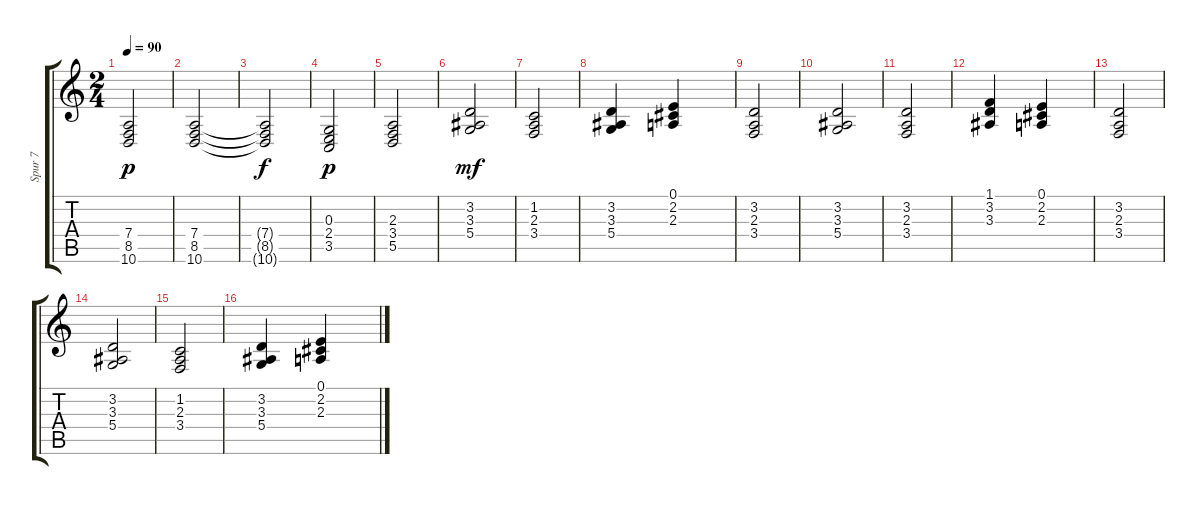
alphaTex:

\track ("Spur 7" "Spur 7") {instrument pad2warm}
\staff {score tabs}
\tuning (E4 B3 G3 D3 A2 E2) {hide}
\ts (2 4)
\tempo 90
\clef g2
\ks c
(7.4 8.5 10.6).2{dy p} |
(7.4 8.5 10.6).2 |
(7.4{t} 8.5{t} 10.6{t}).2{dy f} |
(0.3 2.4 3.5).2{dy p} |
(2.3 3.4 5.5).2 |
(3.2 3.3 5.4).2{dy mf} |
(1.2 2.3 3.4).2 |
(3.2 3.3 5.4).4 (0.1 2.2 2.3).4 |
(3.2 2.3 3.4).2 |
(3.2 3.3 5.4).2 |
(3.2 2.3 3.4).2 |
(1.1 3.2 3.3).4 (0.1 2.2 2.3).4 |
(3.2 2.3 3.4).2 |
(3.2 3.3 5.4).2 |
(1.2 2.3 3.4).2 |
(3.2 3.3 5.4).4 (0.1 2.2 2.3).4
